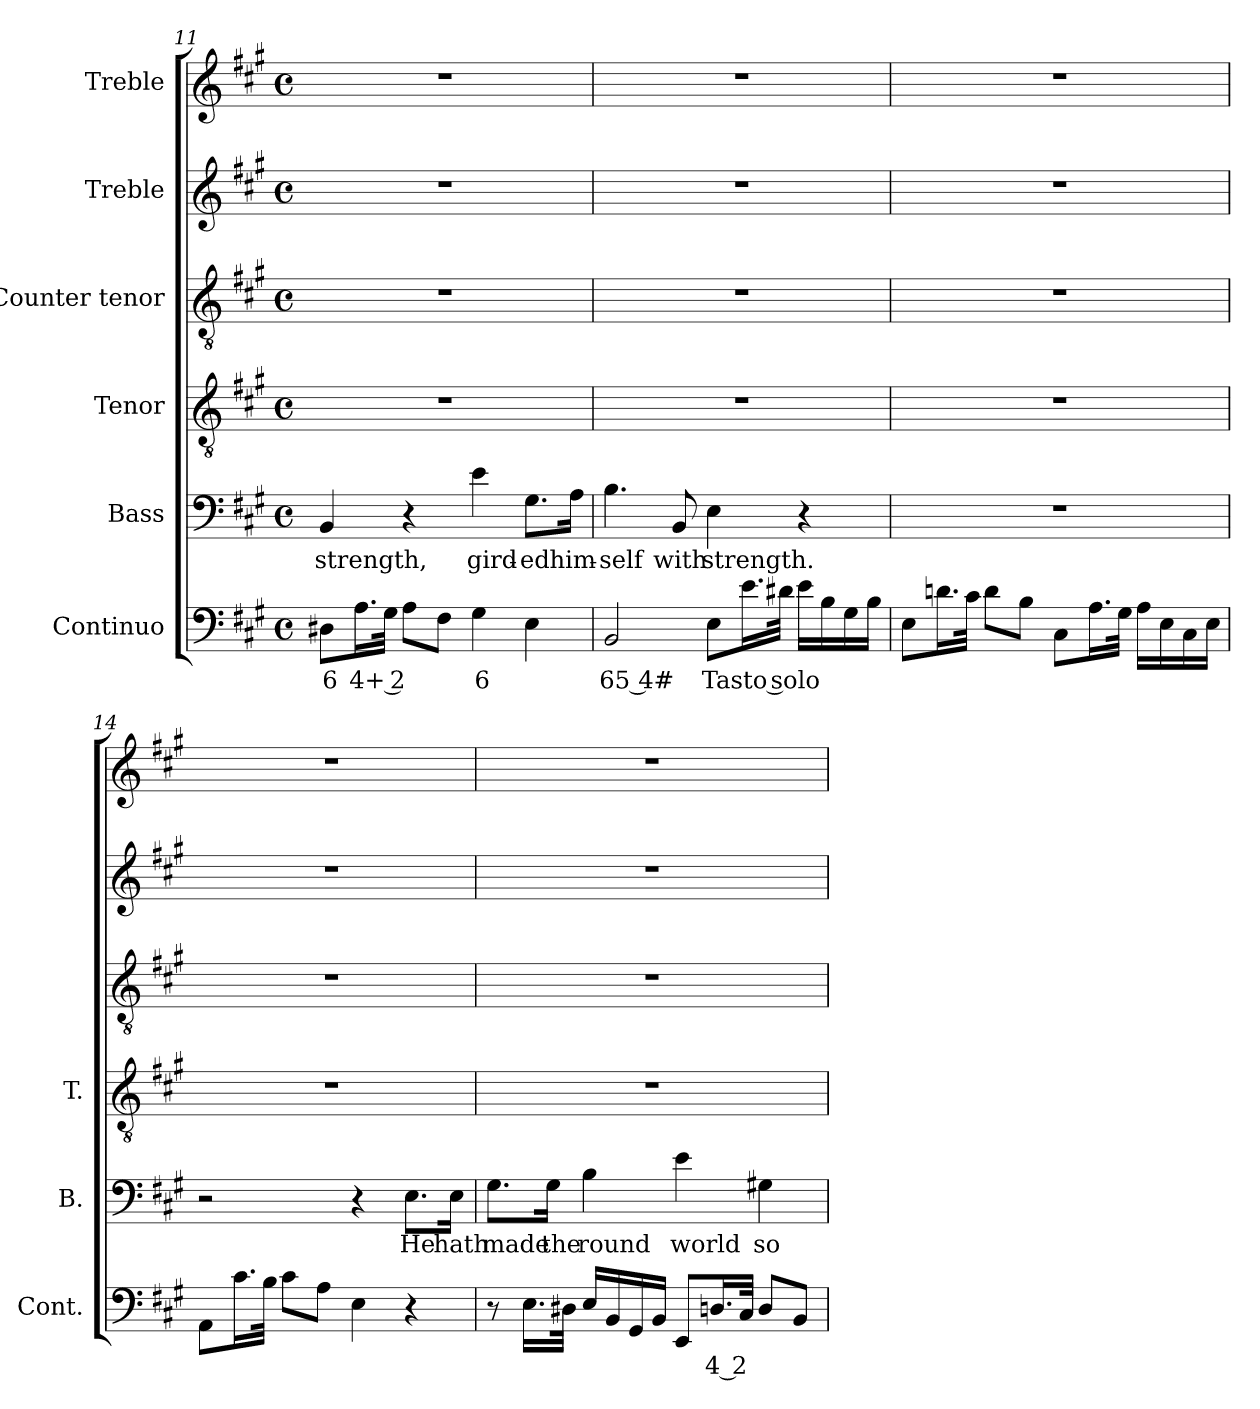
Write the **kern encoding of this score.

**kern	**text	**kern	**text	**kern	**kern	**kern	**kern
*part6	*part6	*part5	*part5	*part4	*part3	*part2	*part1
*staff6	*staff6	*staff5	*staff5	*staff4	*staff3	*staff2	*staff1
*I"Continuo	*	*I"Bass	*	*I"Tenor	*I"Counter tenor	*I"Treble	*I"Treble
*I'Cont.	*	*I'B.	*	*I'T.	*	*	*
*clefF4	*	*clefF4	*	*clefGv2	*clefGv2	*clefG2	*clefG2
*	*	*	*	*ITrd7c12	*ITrd7c12	*	*
*k[f#c#g#]	*	*k[f#c#g#]	*	*k[f#c#g#]	*k[f#c#g#]	*k[f#c#g#]	*k[f#c#g#]
*A:	*	*A:	*	*A:	*A:	*A:	*A:
*M4/4	*	*M4/4	*	*M4/4	*M4/4	*M4/4	*M4/4
*met(c)	*	*met(c)	*	*met(c)	*met(c)	*met(c)	*met(c)
=11	=11	=11	=11	=11	=11	=11	=11
!	!LO:LY:b:color=#000000	!	!	!	!	!	!
!	!	!	!LO:LY:b:color=#000000	!	!	!	!
8D#Xi\L	6	4BBi/	strength,	1r	1r	1r	1r
!	!LO:LY:b:color=#000000	!	!	!	!	!	!
16.Ai\L	4+ 2	.	.	.	.	.	.
32G#i\JJk	.	.	.	.	.	.	.
8Ai\L	.	4r	.	.	.	.	.
8F#i\J	.	.	.	.	.	.	.
!	!LO:LY:b:color=#000000	!	!	!	!	!	!
!	!	!	!LO:LY:b:color=#000000	!	!	!	!
4G#i\	6	4ei\	gird-	.	.	.	.
!	!	!	!LO:LY:b:color=#000000	!	!	!	!
4Ei\	.	8.G#i\L	-ed	.	.	.	.
!	!	!	!LO:LY:b:color=#000000	!	!	!	!
.	.	16Ai\Jk	him-	.	.	.	.
!!LO:LB:g=z
=12	=12	=12	=12	=12	=12	=12	=12
!	!LO:LY:b:color=#000000	!	!	!	!	!	!
!	!	!	!LO:LY:b:color=#000000	!	!	!	!
2BBi/	65 4#	4.Bi\	-self	1r	1r	1r	1r
!	!	!	!LO:LY:b:color=#000000	!	!	!	!
.	.	8BBi/	with	.	.	.	.
!	!LO:LY:b:color=#000000	!	!	!	!	!	!
!	!	!	!LO:LY:b:color=#000000	!	!	!	!
8Ei\L	Tasto solo	4Ei\	strength.	.	.	.	.
16.ei\L	.	.	.	.	.	.	.
32d#Xi\JJk	.	.	.	.	.	.	.
16ei\LL	.	4r	.	.	.	.	.
16Bi\	.	.	.	.	.	.	.
16G#i\	.	.	.	.	.	.	.
16Bi\JJ	.	.	.	.	.	.	.
=13	=13	=13	=13	=13	=13	=13	=13
8Ei\L	.	1r	.	1r	1r	1r	1r
16.dni\L	.	.	.	.	.	.	.
32c#i\JJk	.	.	.	.	.	.	.
8di\L	.	.	.	.	.	.	.
8Bi\J	.	.	.	.	.	.	.
8C#i\L	.	.	.	.	.	.	.
16.Ai\L	.	.	.	.	.	.	.
32G#i\JJk	.	.	.	.	.	.	.
16Ai\LL	.	.	.	.	.	.	.
16Ei\	.	.	.	.	.	.	.
16C#i\	.	.	.	.	.	.	.
16Ei\JJ	.	.	.	.	.	.	.
=14	=14	=14	=14	=14	=14	=14	=14
8AAi\L	.	2r	.	1r	1r	1r	1r
16.c#i\L	.	.	.	.	.	.	.
32Bi\JJk	.	.	.	.	.	.	.
8c#i\L	.	.	.	.	.	.	.
8Ai\J	.	.	.	.	.	.	.
4Ei\	.	4r	.	.	.	.	.
!	!	!	!LO:LY:b:color=#000000	!	!	!	!
4r	.	8.Ei\L	He	.	.	.	.
!	!	!	!LO:LY:b:color=#000000	!	!	!	!
.	.	16Ei\Jk	hath	.	.	.	.
=15	=15	=15	=15	=15	=15	=15	=15
!	!	!	!LO:LY:b:color=#000000	!	!	!	!
8r	.	8.G#i\L	made	1r	1r	1r	1r
16.Ei\LL	.	.	.	.	.	.	.
!	!	!	!LO:LY:b:color=#000000	!	!	!	!
.	.	16G#i\Jk	the	.	.	.	.
32D#Xi\JJk	.	.	.	.	.	.	.
!	!	!	!LO:LY:b:color=#000000	!	!	!	!
16Ei/LL	.	4Bi\	round	.	.	.	.
16BBi/	.	.	.	.	.	.	.
16GG#i/	.	.	.	.	.	.	.
16BBi/JJ	.	.	.	.	.	.	.
!	!	!	!LO:LY:b:color=#000000	!	!	!	!
8EEi/L	.	4ei\	world	.	.	.	.
!	!LO:LY:b:color=#000000	!	!	!	!	!	!
16.Dni/L	4 2	.	.	.	.	.	.
32C#i/JJk	.	.	.	.	.	.	.
!	!	!	!LO:LY:b:color=#000000	!	!	!	!
8Di/L	.	4G#Xi\	so	.	.	.	.
8BBi/J	.	.	.	.	.	.	.
=	=	=	=	=	=	=	=
*-	*-	*-	*-	*-	*-	*-	*-
